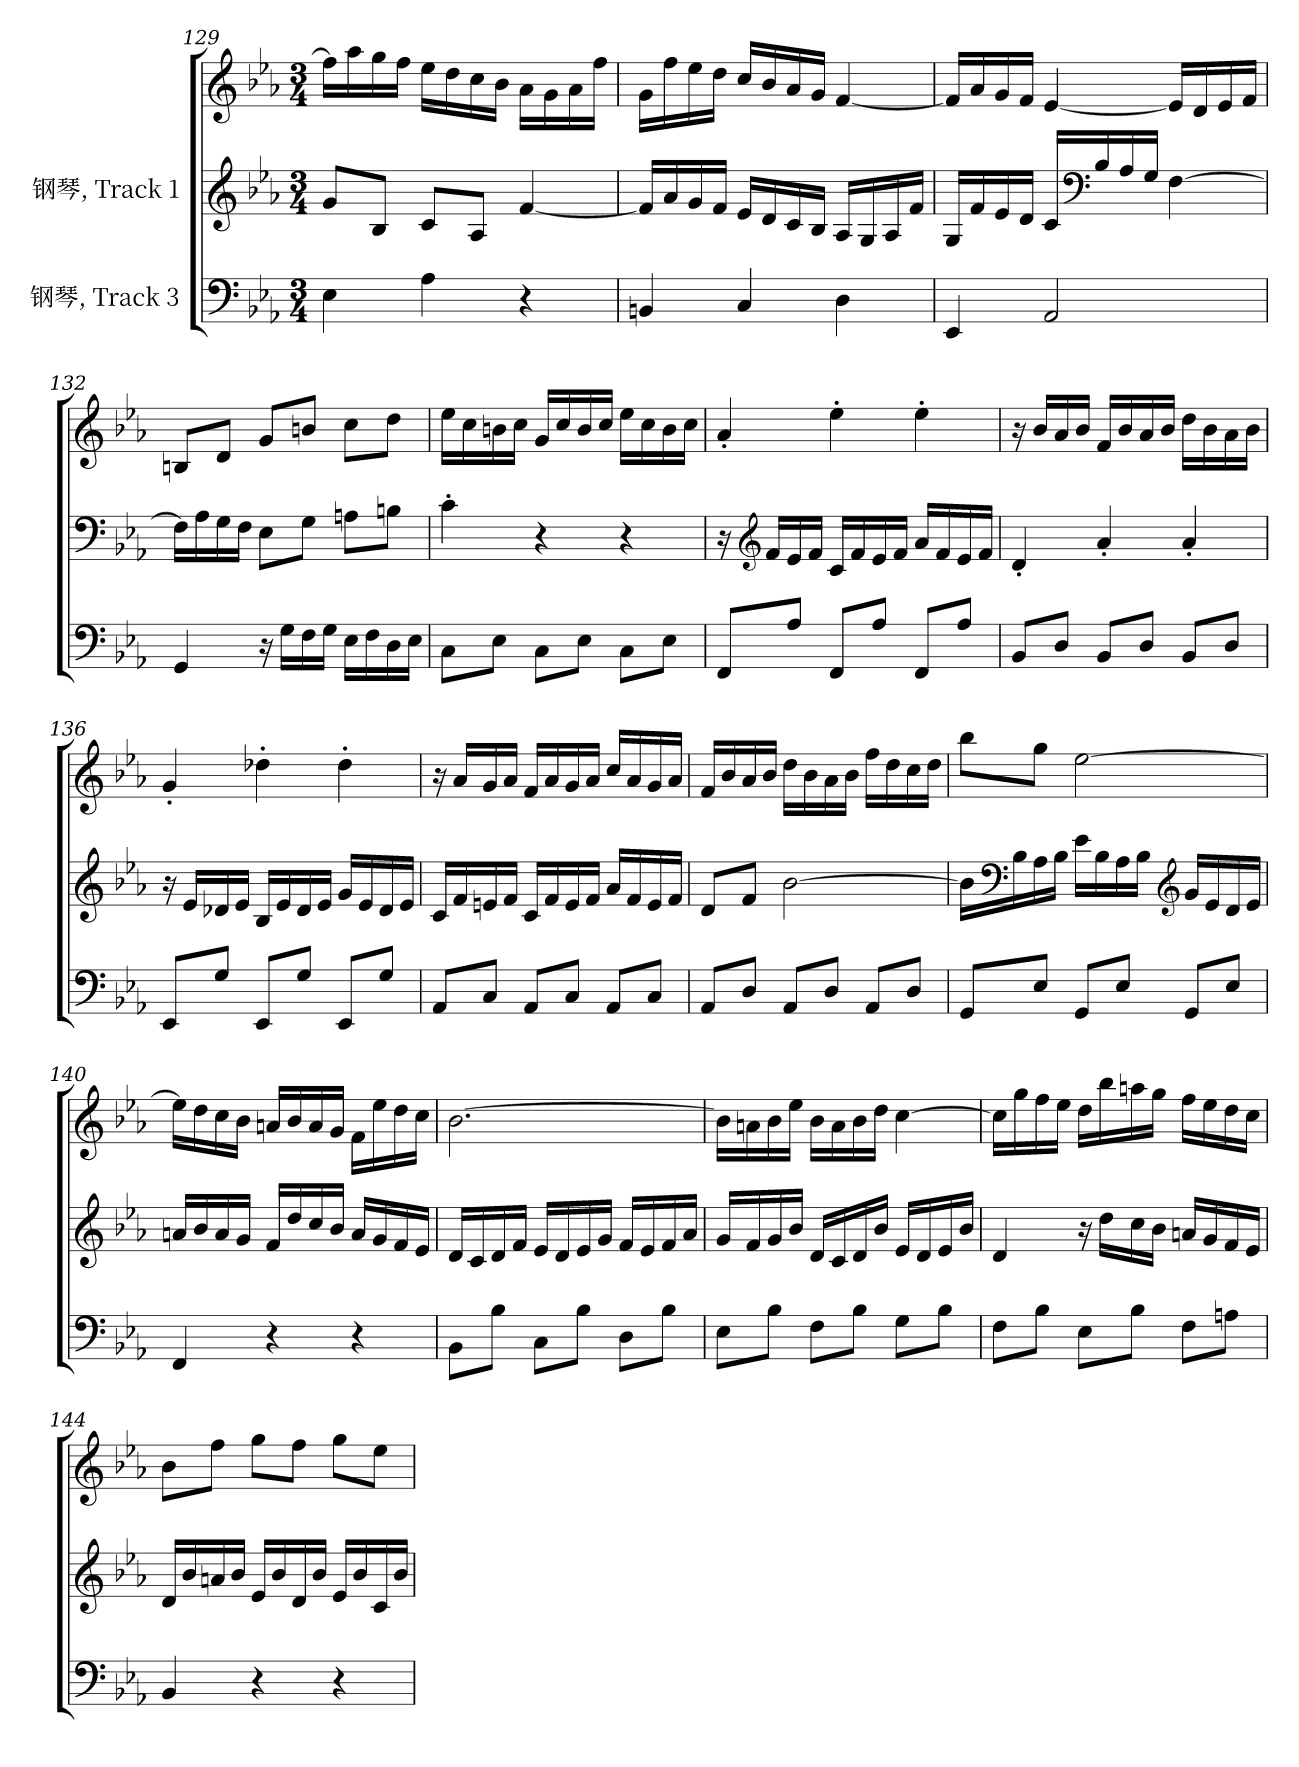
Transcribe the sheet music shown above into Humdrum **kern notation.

**kern	**kern	**kern
*part2	*part1	*part1
*staff3	*staff2	*staff1
*I"钢琴, Track 3	*I"钢琴, Track 1	*
*clefF4	*clefG2	*clefG2
*k[b-e-a-]	*k[b-e-a-]	*k[b-e-a-]
*M3/4	*M3/4	*M3/4
=129	=129	=129
4E-\	8g/L	16ff\LL]
.	.	16aa-\
.	8B-/J	16gg\
.	.	16ff\JJ
4A-\	8c/L	16ee-\LL
.	.	16dd\
.	8A-/J	16cc\
.	.	16b-\JJ
4r	[4f/	16a-\LL
.	.	16g\
.	.	16a-\
.	.	16ff\JJ
!!LO:LB:g=z
=130	=130	=130
4BBn/	16f/LL]	16g\LL
.	16a-/	16ff\
.	16g/	16ee-\
.	16f/JJ	16dd\JJ
4C/	16e-/LL	16cc/LL
.	16d/	16b-/
.	16c/	16a-/
.	16B-/JJ	16g/JJ
4D\	16A-/LL	[4f/
.	16G/	.
.	16A-/	.
.	16f/JJ	.
=131	=131	=131
4EE-/	16G/LL	16f/LL]
.	16f/	16a-/
.	16e-/	16g/
.	16d/JJ	16f/JJ
2AA-/	16c/LL	[4e-/
*	*clefF4	*
.	16B-/	.
.	16A-/	.
.	16G/JJ	.
.	[4F\	16e-/LL]
.	.	16d/
.	.	16e-/
.	.	16f/JJ
=132	=132	=132
4GG/	16F\LL]	8Bn/L
.	16A-\	.
.	16G\	8d/J
.	16F\JJ	.
16r	8E-\L	8g/L
16G\LL	.	.
16F\	8G\J	8bn/J
16G\JJ	.	.
16E-\LL	8An\L	8cc\L
16F\	.	.
16D\	8Bn\J	8dd\J
16E-\JJ	.	.
!!LO:PB:g=z
=133	=133	=133
8C\L	4c'\	16ee-\LL
.	.	16cc\
8E-\J	.	16bn\
.	.	16cc\JJ
8C\L	4r	16g/LL
.	.	16cc/
8E-\J	.	16b/
.	.	16cc/JJ
8C\L	4r	16ee-\LL
.	.	16cc\
8E-\J	.	16b\
.	.	16cc\JJ
=134	=134	=134
8FF/L	16r	4a-'/
*	*clefG2	*
.	16f/LL	.
8A-/J	16e-/	.
.	16f/JJ	.
8FF/L	16c/LL	4ee-'\
.	16f/	.
8A-/J	16e-/	.
.	16f/JJ	.
8FF/L	16a-/LL	4ee-'\
.	16f/	.
8A-/J	16e-/	.
.	16f/JJ	.
=135	=135	=135
8BB-/L	4d'/	16r
.	.	16b-/LL
8D/J	.	16a-/
.	.	16b-/JJ
8BB-/L	4a-'/	16f/LL
.	.	16b-/
8D/J	.	16a-/
.	.	16b-/JJ
8BB-/L	4a-'/	16dd\LL
.	.	16b-\
8D/J	.	16a-\
.	.	16b-\JJ
!!LO:LB:g=z
=136	=136	=136
8EE-/L	16r	4g'/
.	16e-/LL	.
8G/J	16d-X/	.
.	16e-/JJ	.
8EE-/L	16B-/LL	4dd-X'\
.	16e-/	.
8G/J	16d-/	.
.	16e-/JJ	.
8EE-/L	16g/LL	4dd-'\
.	16e-/	.
8G/J	16d-/	.
.	16e-/JJ	.
=137	=137	=137
8AA-/L	16c/LL	16r
.	16f/	16a-/LL
8C/J	16en/	16g/
.	16f/JJ	16a-/JJ
8AA-/L	16c/LL	16f/LL
.	16f/	16a-/
8C/J	16e/	16g/
.	16f/JJ	16a-/JJ
8AA-/L	16a-/LL	16cc/LL
.	16f/	16a-/
8C/J	16e/	16g/
.	16f/JJ	16a-/JJ
=138	=138	=138
8AA-/L	8d/L	16f/LL
.	.	16b-/
8D/J	8f/J	16a-/
.	.	16b-/JJ
8AA-/L	[2b-\	16dd\LL
.	.	16b-\
8D/J	.	16a-\
.	.	16b-\JJ
8AA-/L	.	16ff\LL
.	.	16dd\
8D/J	.	16cc\
.	.	16dd\JJ
!!LO:LB:g=z
=139	=139	=139
8GG/L	16b-\LL]	8bb-\L
*	*clefF4	*
.	16B-\	.
8E-/J	16A-\	8gg\J
.	16B-\JJ	.
8GG/L	16e-\LL	[2ee-\
.	16B-\	.
8E-/J	16A-\	.
.	16B-\JJ	.
*	*clefG2	*
8GG/L	16g/LL	.
.	16e-/	.
8E-/J	16d/	.
.	16e-/JJ	.
=140	=140	=140
4FF/	16an/LL	16ee-\LL]
.	16b-/	16dd\
.	16a/	16cc\
.	16g/JJ	16b-\JJ
4r	16f/LL	16an/LL
.	16dd/	16b-/
.	16cc/	16a/
.	16b-/JJ	16g/JJ
4r	16a/LL	16f\LL
.	16g/	16ee-\
.	16f/	16dd\
.	16e-/JJ	16cc\JJ
=141	=141	=141
8BB-\L	16d/LL	[2.b-\
.	16c/	.
8B-\J	16d/	.
.	16f/JJ	.
8C\L	16e-/LL	.
.	16d/	.
8B-\J	16e-/	.
.	16g/JJ	.
8D\L	16f/LL	.
.	16e-/	.
8B-\J	16f/	.
.	16a-/JJ	.
!!LO:LB:g=z
=142	=142	=142
8E-\L	16g/LL	16b-\LL]
.	16f/	16an\
8B-\J	16g/	16b-\
.	16b-/JJ	16ee-\JJ
8F\L	16d/LL	16b-\LL
.	16c/	16a\
8B-\J	16d/	16b-\
.	16b-/JJ	16dd\JJ
8G\L	16e-/LL	[4cc\
.	16d/	.
8B-\J	16e-/	.
.	16b-/JJ	.
=143	=143	=143
8F\L	4d/	16cc\LL]
.	.	16gg\
8B-\J	.	16ff\
.	.	16ee-\JJ
8E-\L	16r	16dd\LL
.	16dd\LL	16bb-\
8B-\J	16cc\	16aan\
.	16b-\JJ	16gg\JJ
8F\L	16an/LL	16ff\LL
.	16g/	16ee-\
8An\J	16f/	16dd\
.	16e-/JJ	16cc\JJ
=144	=144	=144
4BB-/	16d/LL	8b-\L
.	16b-/	.
.	16an/	8ff\J
.	16b-/JJ	.
4r	16e-/LL	8gg\L
.	16b-/	.
.	16d/	8ff\J
.	16b-/JJ	.
4r	16e-/LL	8gg\L
.	16b-/	.
.	16c/	8ee-\J
.	16b-/JJ	.
=	=	=
*-	*-	*-
